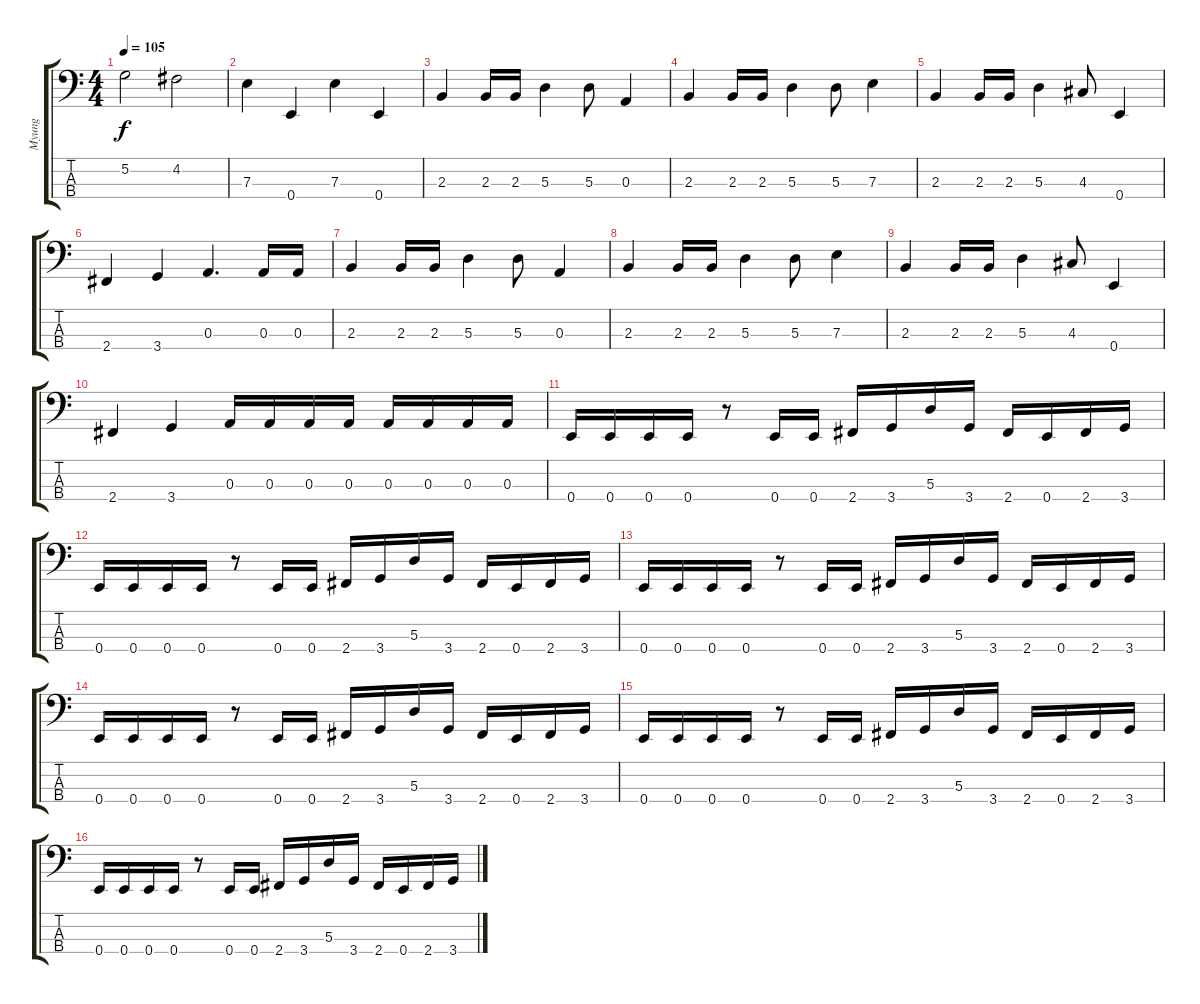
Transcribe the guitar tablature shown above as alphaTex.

\track ("Myung" "Myung") {instrument electricbassfinger}
\staff {score tabs}
\tuning (G2 D2 A1 E1) {hide}
\ts (4 4)
\tempo 105
\clef f4
\ks c
5.2.2{dy f} 4.2.2 |
7.3.4 0.4.4 7.3.4 0.4.4 |
2.3.4 2.3.16 2.3.16 5.3.4 5.3.8 0.3.4 |
2.3.4 2.3.16 2.3.16 5.3.4 5.3.8 7.3.4 |
2.3.4 2.3.16 2.3.16 5.3.4 4.3.8 0.4.4 |
2.4.4 3.4.4 0.3.4{d} 0.3.16 0.3.16 |
2.3.4 2.3.16 2.3.16 5.3.4 5.3.8 0.3.4 |
2.3.4 2.3.16 2.3.16 5.3.4 5.3.8 7.3.4 |
2.3.4 2.3.16 2.3.16 5.3.4 4.3.8 0.4.4 |
2.4.4 3.4.4 0.3.16 0.3.16 0.3.16 0.3.16 0.3.16 0.3.16 0.3.16 0.3.16 |
0.4.16 0.4.16 0.4.16 0.4.16 r.8 0.4.16 0.4.16 2.4.16 3.4.16 5.3.16 3.4.16 2.4.16 0.4.16 2.4.16 3.4.16 |
0.4.16 0.4.16 0.4.16 0.4.16 r.8 0.4.16 0.4.16 2.4.16 3.4.16 5.3.16 3.4.16 2.4.16 0.4.16 2.4.16 3.4.16 |
0.4.16 0.4.16 0.4.16 0.4.16 r.8 0.4.16 0.4.16 2.4.16 3.4.16 5.3.16 3.4.16 2.4.16 0.4.16 2.4.16 3.4.16 |
0.4.16 0.4.16 0.4.16 0.4.16 r.8 0.4.16 0.4.16 2.4.16 3.4.16 5.3.16 3.4.16 2.4.16 0.4.16 2.4.16 3.4.16 |
0.4.16 0.4.16 0.4.16 0.4.16 r.8 0.4.16 0.4.16 2.4.16 3.4.16 5.3.16 3.4.16 2.4.16 0.4.16 2.4.16 3.4.16 |
0.4.16 0.4.16 0.4.16 0.4.16 r.8 0.4.16 0.4.16 2.4.16 3.4.16 5.3.16 3.4.16 2.4.16 0.4.16 2.4.16 3.4.16
